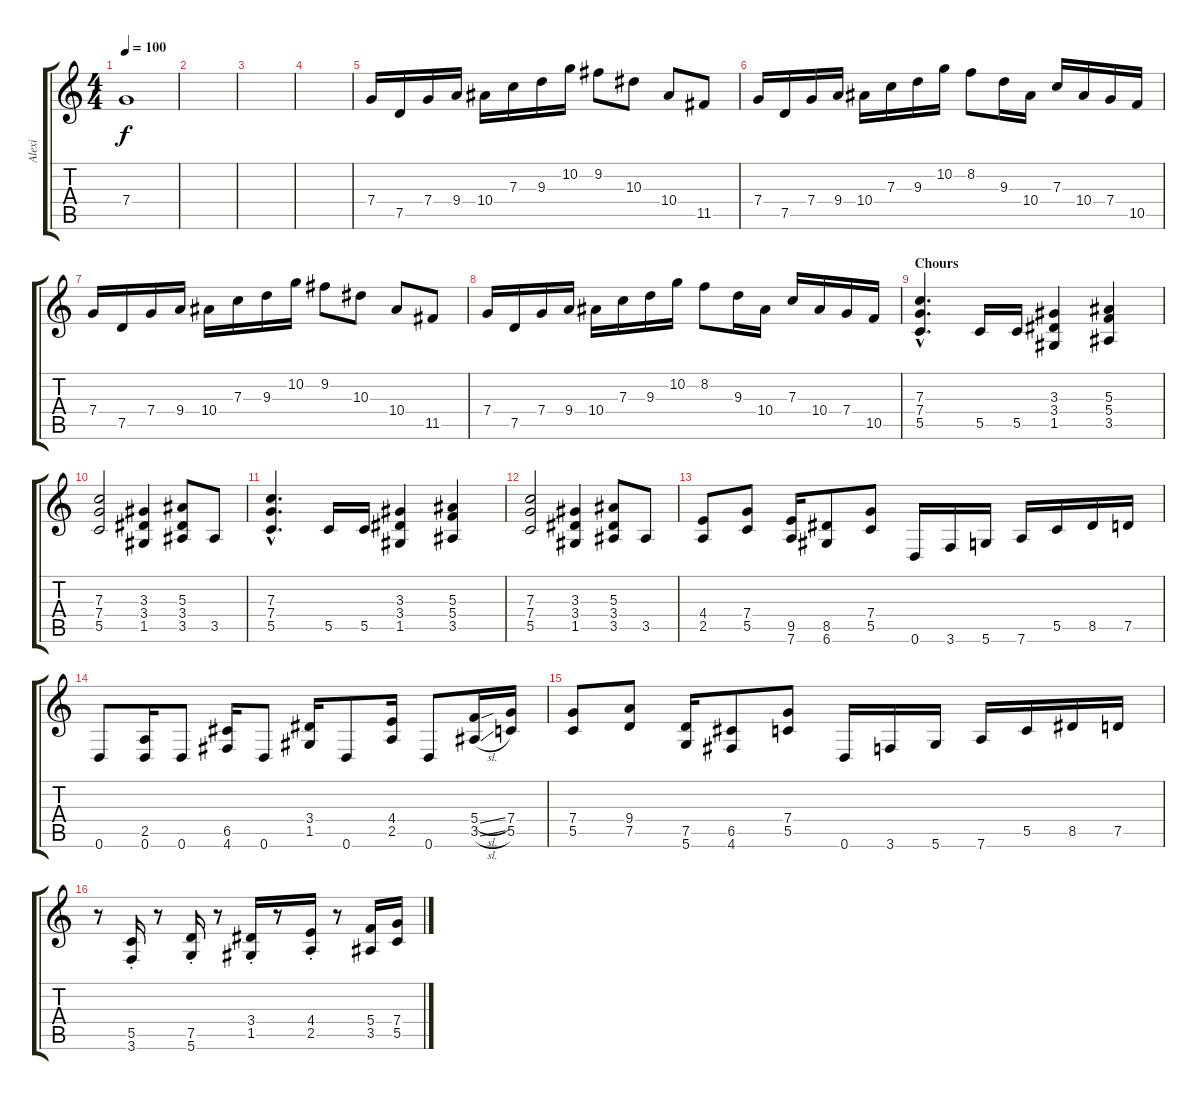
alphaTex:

\track ("Alexi" "Alexi") {instrument distortionguitar}
\staff {score tabs}
\tuning (D4 A3 F3 C3 G2 D2) {hide}
\ts (4 4)
\tempo 100
\clef g2
\ks c
7.4.1{dy f} |
|
|
|
7.4.16 7.5.16 7.4.16 9.4.16 10.4.16 7.3.16 9.3.16 10.2.16 9.2.8 10.3.8 10.4.8 11.5.8 |
7.4.16 7.5.16 7.4.16 9.4.16 10.4.16 7.3.16 9.3.16 10.2.16 8.2.8 9.3.16 10.4.16 7.3.16 10.4.16 7.4.16 10.5.16 |
7.4.16 7.5.16 7.4.16 9.4.16 10.4.16 7.3.16 9.3.16 10.2.16 9.2.8 10.3.8 10.4.8 11.5.8 |
7.4.16 7.5.16 7.4.16 9.4.16 10.4.16 7.3.16 9.3.16 10.2.16 8.2.8 9.3.16 10.4.16 7.3.16 10.4.16 7.4.16 10.5.16 |
\section ("" "Chours")
(7.3{hac} 7.4{hac} 5.5{hac}).4{d} 5.5.16 5.5.16 (3.3 3.4 1.5).4 (5.3 5.4 3.5).4 |
(7.3 7.4 5.5).2 (3.3 3.4 1.5).4 (5.3 3.4 3.5).8 3.5.8 |
(7.3{hac} 7.4{hac} 5.5{hac}).4{d} 5.5.16 5.5.16 (3.3 3.4 1.5).4 (5.3 5.4 3.5).4 |
(7.3 7.4 5.5).2 (3.3 3.4 1.5).4 (5.3 3.4 3.5).8 3.5.8 |
(4.4 2.5).8 (7.4 5.5).8 (9.5 7.6).16 (8.5 6.6).8 (7.4 5.5).8 0.6.16 3.6.16 5.6.16 7.6.16 5.5.16 8.5.16 7.5.16 |
0.6.8 (2.5 0.6).16 0.6.8 (6.5 4.6).16 0.6.8 (3.4 1.5).16 0.6.8 (4.4 2.5).16 0.6.8 (5.4{sl} 3.5{sl}).16 (7.4 5.5).16 |
(7.4 5.5).8 (9.4 7.5).8 (7.5 5.6).16 (6.5 4.6).8 (7.4 5.5).8 0.6.16 3.6.16 5.6.16 7.6.16 5.5.16 8.5.16 7.5.16 |
r.8 (5.5{st} 3.6{st}).16 r.8 (7.5{st} 5.6).16 r.8 (3.4{st} 1.5{st}).16 r.8 (4.4{st} 2.5{st}).16 r.8 (5.4 3.5).16 (7.4 5.5).16
